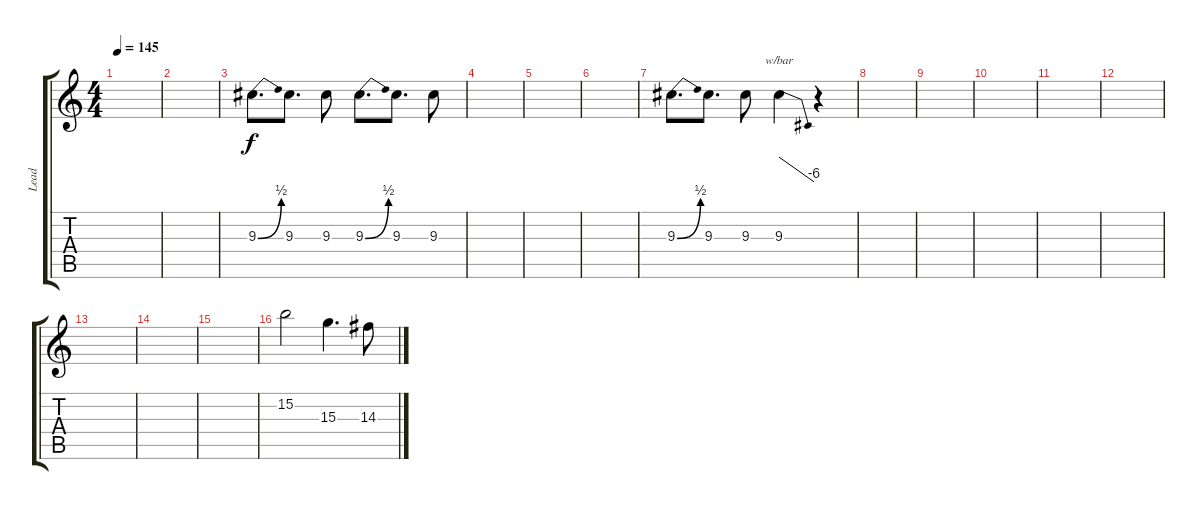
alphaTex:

\track ("Lead" "Lead") {instrument distortionguitar}
\staff {score tabs}
\tuning (Db4 Ab3 E3 B2 Gb2 B1) {hide}
\ts (4 4)
\tempo 145
\clef g2
\ks c
|
|
9.3{be (bend 0 0 60 2)}.8{d} 9.3.8{d} 9.3.8 9.3{be (bend 0 0 60 2)}.8{d} 9.3.8{d} 9.3.8 |
|
|
|
9.3{be (bend 0 0 60 2)}.8{d} 9.3.8{d} 9.3.8 9.3.4{tbe (dive default 0 0 60 -24)} r.4 |
|
|
|
|
|
|
|
|
15.2.2 15.3.4{d} 14.3.8
